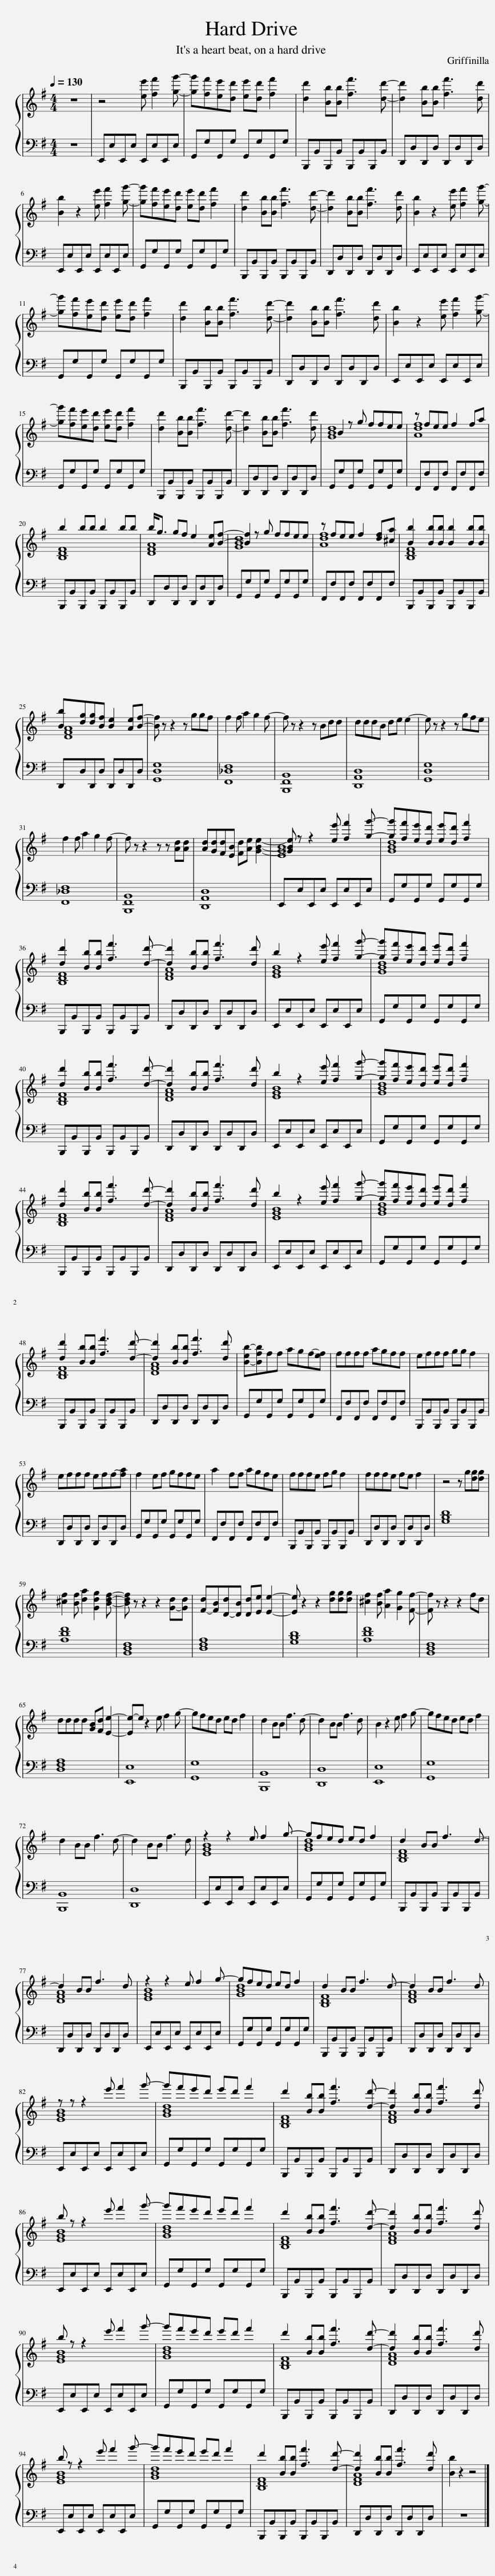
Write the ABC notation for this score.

X:1
%%score { ( 1 3 ) | 2 }
L:1/8
Q:1/4=130
M:4/4
I:linebreak $
K:G
V:1 treble
V:3 treble
V:2 bass
V:1
 z8 | z4 [ee'] [ff']2 [gg']- | [gg'][ff'][ee'][dd'] [ee'][dd'] [ff']2 | [dd']2 [Bb][Bb] [ff']3 [dd']- | [dd']2 [Bb][Bb] [ff']3 [dd'] |$ %5
 [Bb]2 z2 [ee'] [ff']2 [gg']- | [gg'][ff'][ee'][dd'] [ee'][dd'] [ff']2 | [dd']2 [Bb][Bb] [ff']3 [dd']- | [dd']2 [Bb][Bb] [ff']3 [dd'] | [Bb]2 z2 [ee'] [ff']2 [gg']- |$ %10
 [gg'][ff'][ee'][dd'] [ee'][dd'] [ff']2 | [dd']2 [Bb][Bb] [ff']3 [dd']- | [dd']2 [Bb][Bb] [ff']3 [dd'] | [Bb]2 z2 [ee'] [ff']2 [gg']- |$ [gg'][ff'][ee'][dd'] [ee'][dd'] [ff']2 | %15
 [dd']2 [Bb][Bb] [ff']3 [dd']- | [dd']2 [Bb][Bb] [ff']3 [dd'] | B2 z g ffee | z fee f2 fa |$ b2 bb b2 bb | %20
 b<g gf e2 [Ae][Bf]- | [Bf]2 z g ffee | z fee f2 [df][^ca] | [Bb]2 [Bb][Bb] [Bb]2 [Bb][Bb] |$ [Bb][dg][dg][Bf] [Be]2 [Ae][Bf]- | %25
 [Bf] z z2 z ggf | f2 f a2 g2 f- | f z z2 z Bdd | dddB de e2- | e z z2 z gfe |$ %30
 f2 f a2 g2 f- | f z z2 z z [Ad][Ad] | [Ad][Gd][Fd][EB] [Fd][Ae] [GBe]2- | [GBe] z z2 [ee'] [ff']2 [gg']- | [gg'][ff'][ee'][dd'] [ee'][dd'] [ff']2 |$ %35
 [dd']2 [Bb][Bb] [ff']3 [dd']- | [dd']2 [Bb][Bb] [ff']3 [dd'] | b2 z2 [ee'] [ff']2 [gg']- | [gg'][ff'][ee'][dd'] [ee'][dd'] [ff']2 |$ [dd']2 [Bb][Bb] [ff']3 [dd']- | %40
 [dd']2 [Bb][Bb] [ff']3 [dd'] | b2 z2 [ee'] [ff']2 [gg']- | [gg'][ff'][ee'][dd'] [ee'][dd'] [ff']2 |$ [dd']2 [Bb][Bb] [ff']3 [dd']- | [dd']2 [Bb][Bb] [ff']3 [dd'] | %45
 b2 z2 [ee'] [ff']2 [gg']- | [gg'][ff'][ee'][dd'] [ee'][dd'] [ff']2 |$ [dd']2 [Bb][Bb] [ff']3 [dd']- | [dd']2 [Bb][Bb] [ff']3 [dd'] | [B-eb-][Bfb]ff agf-[ef] | %50
 ffff agff | efff gg f2 |$ efff eff-[fa] | f2 ef gffe | a2 ff agfe | %55
 fffe fg f2 | fffe fe f2 | z4 z g[dg][dg] |$ [^cf]2 [Bf] [da]2 [Gdg]2 [Bdf]- | [Bdf] z z2 z2 [G-d][Gd] | %60
 [F-d][FB][D-d][DB] [Dd][Ee] [Ee]2- | [Ee] z2 z2 [dg][dg][dg] | [^cf]2 [Bf] [Aa]2 [Gg]2 [Ff]- | [Ff] z z2 z2 fd |$ dddd [GB][Fd] [Ee]2- | %65
 [Ee-]e z2 e f2 g- | gfed ed f2 | d2 BB f3 d- | d2 BB f3 d | B2 z2 e f2 g- | %70
 gfed ed f2 |$ d2 BB f3 d- | d2 BB f3 d | z2 z2 e f2 g- | gfed ed f2 | %75
 d2 BB f3 d- |$ d2 BB f3 d | z2 z2 e f2 g- | gfed ed f2 | d2 BB f3 d- | %80
 d2 BB f3 d |$ z z z2 e' f'2 g'- | g'f'e'd' e'd' f'2 | d'2 [Bb][Bb] [ff']3 [dd']- | [dd']2 [Bb][Bb] [ff']3 [dd'] |$ %85
 b z z2 e' f'2 g'- | g'f'e'd' e'd' f'2 | d'2 [Bb][Bb] [ff']3 [dd']- | [dd']2 [Bb][Bb] [ff']3 [dd'] |$ b z z2 e' f'2 g'- | %90
 g'f'e'd' e'd' f'2 | d'2 [Bb][Bb] [ff']3 [dd']- | [dd']2 [Bb][Bb] [ff']3 [dd'] |$ b z z2 e' f'2 g'- | g'f'e'd' e'd' f'2 | %95
 d'2 [Bb][Bb] [ff']3 [dd']- | [dd']2 [Bb][Bb] [ff']3 [dd'] | [Bb]2 z2 z4 |] %98
V:2
 z8 | E,,E,E,,E, E,,E,E,,E, | G,,G,G,,G, G,,G,G,,G, | B,,,B,,B,,,B,, B,,,B,,B,,,B,, | D,,D,D,,D, D,,D,D,,D, |$ %5
 E,,E,E,,E, E,,E,E,,E, | G,,G,G,,G, G,,G,G,,G, | B,,,B,,B,,,B,, B,,,B,,B,,,B,, | D,,D,D,,D, D,,D,D,,D, | E,,E,E,,E, E,,E,E,,E, |$ %10
 G,,G,G,,G, G,,G,G,,G, | B,,,B,,B,,,B,, B,,,B,,B,,,B,, | D,,D,D,,D, D,,D,D,,D, | E,,E,E,,E, E,,E,E,,E, |$ G,,G,G,,G, G,,G,G,,G, | %15
 B,,,B,,B,,,B,, B,,,B,,B,,,B,, | D,,D,D,,D, D,,D,D,,D, | G,,G,G,,G, G,,G,G,,G, | F,,F,F,,F, F,,F,F,,F, |$ B,,,B,,B,,,B,, B,,,B,,B,,,B,, | %20
 D,,D,D,,D, D,,D,D,,D, | G,,G,G,,G, G,,G,G,,G, | F,,F,F,,F, F,,F,F,,F, | B,,,B,,B,,,B,, B,,,B,,B,,,B,, |$ D,,D,D,,D, D,,D,D,,D, | %25
 [G,,D,G,]8 | [F,,_D,F,]8 | [B,,,F,,B,,]8 | [D,,A,,D,]8 | [G,,D,G,]8 |$ %30
 [F,,_D,F,]8 | [B,,,F,,B,,]8 | [D,,A,,D,]8 | E,,E,E,,E, E,,E,E,,E, | G,,G,G,,G, G,,G,G,,G, |$ %35
 B,,,B,,B,,,B,, B,,,B,,B,,,B,, | D,,D,D,,D, D,,D,D,,D, | E,,E,E,,E, E,,E,E,,E, | G,,G,G,,G, G,,G,G,,G, |$ B,,,B,,B,,,B,, B,,,B,,B,,,B,, | %40
 D,,D,D,,D, D,,D,D,,D, | E,,E,E,,E, E,,E,E,,E, | G,,G,G,,G, G,,G,G,,G, |$ B,,,B,,B,,,B,, B,,,B,,B,,,B,, | D,,D,D,,D, D,,D,D,,D, | %45
 E,,E,E,,E, E,,E,E,,E, | G,,G,G,,G, G,,G,G,,G, |$ B,,,B,,B,,,B,, B,,,B,,B,,,B,, | D,,D,D,,D, D,,D,D,,D, | G,,G,G,,G, G,,G,G,,G, | %50
 F,,F,F,,F, F,,F,F,,F, | B,,,B,,B,,,B,, B,,,B,,B,,,B,, |$ D,,D,D,,D, D,,D,D,,D, | G,,G,G,,G, G,,G,G,,G, | F,,F,F,,F, F,,F,F,,F, | %55
 B,,,B,,B,,,B,, B,,,B,,B,,,B,, | D,,D,D,,D, D,,D,D,,D, | [G,B,D]8 |$ [A,DF]8 | [B,,D,F,]8 | %60
 [D,F,A,]8 | [G,B,D]8 | [A,DF]8 | [B,,D,F,]8 |$ [D,F,A,]8 | %65
 [E,,E,]8 | [G,,G,]8 | [B,,,B,,]8 | [D,,D,]8 | [E,,E,]8 | %70
 [G,,G,]8 |$ [B,,,B,,]8 | [D,,D,]8 | E,,E,E,,E, E,,E,E,,E, | G,,G,G,,G, G,,G,G,,G, | %75
 B,,,B,,B,,,B,, B,,,B,,B,,,B,, |$ D,,D,D,,D, D,,D,D,,D, | E,,E,E,,E, E,,E,E,,E, | G,,G,G,,G, G,,G,G,,G, | B,,,B,,B,,,B,, B,,,B,,B,,,B,, | %80
 D,,D,D,,D, D,,D,D,,D, |$ E,,E,E,,E, E,,E,E,,E, | G,,G,G,,G, G,,G,G,,G, | B,,,B,,B,,,B,, B,,,B,,B,,,B,, | D,,D,D,,D, D,,D,D,,D, |$ %85
 E,,E,E,,E, E,,E,E,,E, | G,,G,G,,G, G,,G,G,,G, | B,,,B,,B,,,B,, B,,,B,,B,,,B,, | D,,D,D,,D, D,,D,D,,D, |$ E,,E,E,,E, E,,E,E,,E, | %90
 G,,G,G,,G, G,,G,G,,G, | B,,,B,,B,,,B,, B,,,B,,B,,,B,, | D,,D,D,,D, D,,D,D,,D, |$ E,,E,E,,E, E,,E,E,,E, | G,,G,G,,G, G,,G,G,,G, | %95
 B,,,B,,B,,,B,, B,,,B,,B,,,B,, | D,,D,D,,D, D,,D,D,,D, | z8 |] %98
V:3
 x8 | x8 | x8 | x8 | x8 |$ %5
 x8 | x8 | x8 | x8 | x8 |$ %10
 x8 | x8 | x8 | x8 |$ x8 | %15
 x8 | x8 | [GBd]8 | [Adf]8 |$ [B,DF]8 | %20
 [DFA]8 | [GBd]8 | [Adf]8 | [B,DF]8 |$ [DFA]8 | %25
 x8 | x8 | x8 | x8 | x8 |$ %30
 x8 | x8 | x8 | [EGB]8 | [GBd]8 |$ %35
 [B,DF]8 | [DFA]8 | [EGB]8 | [GBd]8 |$ [B,DF]8 | %40
 [DFA]8 | [EGB]8 | [GBd]8 |$ [B,DF]8 | [DFA]8 | %45
 [EGB]8 | [GBd]8 |$ [B,DF]8 | [DFA]8 | x8 | %50
 x8 | x8 |$ x8 | x8 | x8 | %55
 x8 | x8 | x8 |$ x8 | x8 | %60
 x8 | x8 | x8 | x8 |$ x8 | %65
 x8 | x8 | x8 | x8 | x8 | %70
 x8 |$ x8 | x8 | [EGB]8 | [GBd]8 | %75
 [B,DF]8 |$ [DFA]8 | [EGB]8 | [GBd]8 | [B,DF]8 | %80
 [DFA]8 |$ [EGB]8 | [GBd]8 | [B,DF]8 | [DFA]8 |$ %85
 [EGB]8 | [GBd]8 | [B,DF]8 | [DFA]8 |$ [EGB]8 | %90
 [GBd]8 | [B,DF]8 | [DFA]8 |$ [EGB]8 | [GBd]8 | %95
 [B,DF]8 | [DFA]8 | x8 |] %98
